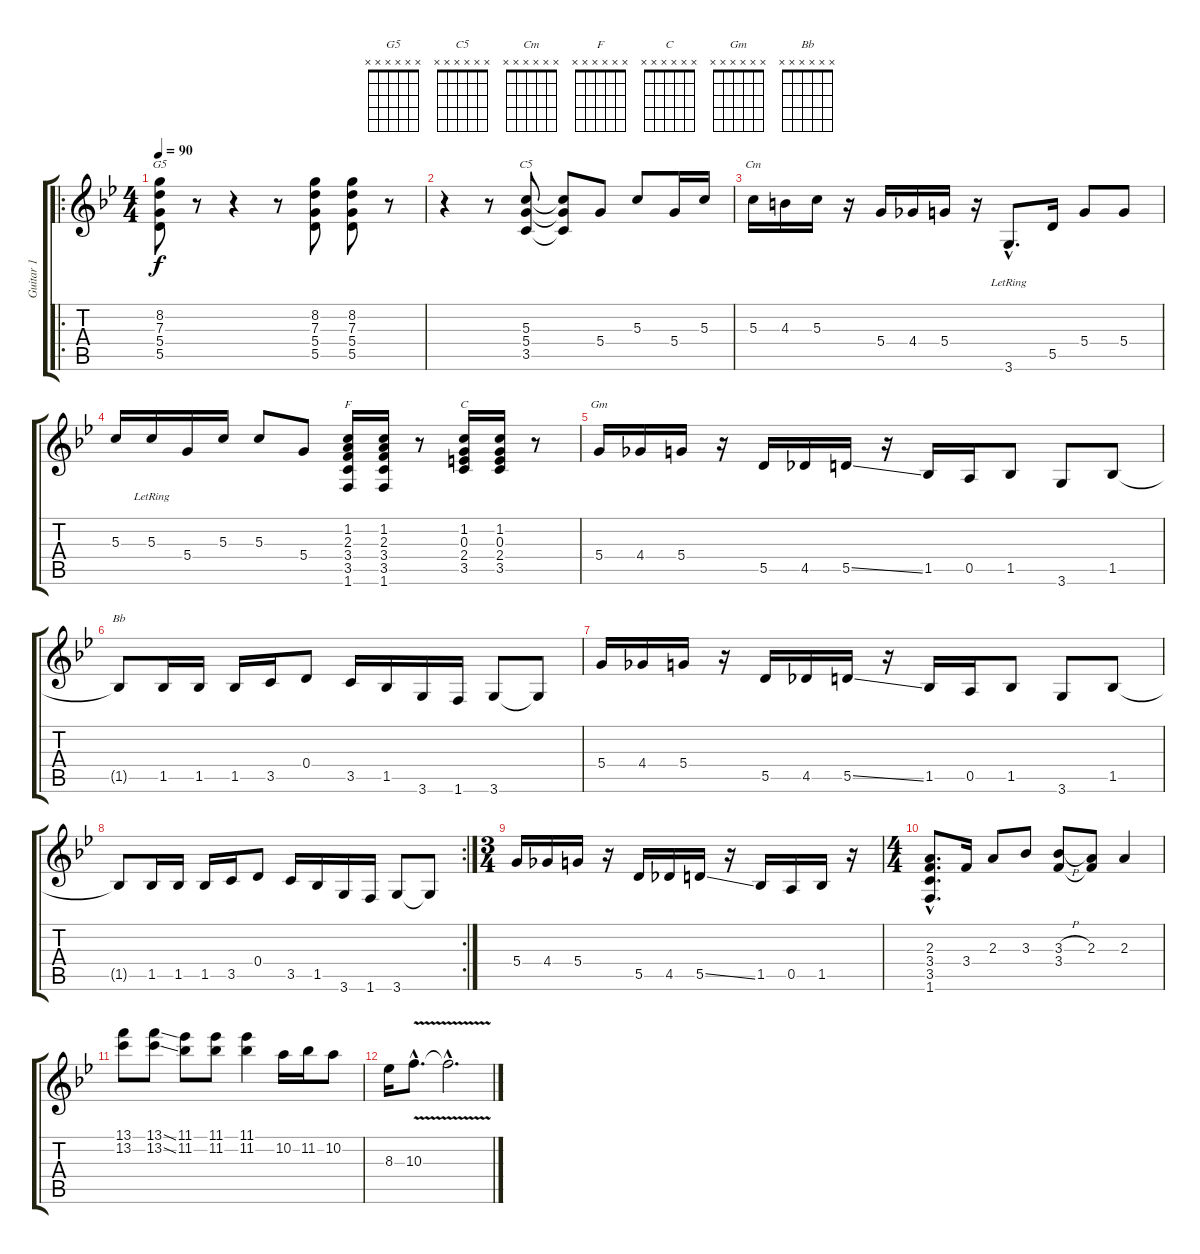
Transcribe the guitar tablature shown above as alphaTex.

\track ("Guitar 1" "Guitar 1") {instrument overdrivenguitar}
\staff {score tabs}
\tuning (E4 B3 G3 D3 A2 E2) {hide}
\chord ("G5" x x x x x x)
\chord ("C5" x x x x x x)
\chord ("Cm" x x x x x x)
\chord ("F" x x x x x x)
\chord ("C" x x x x x x)
\chord ("Gm" x x x x x x)
\chord ("Bb" x x x x x x)
\ro
\ts (4 4)
\tempo 90
\clef g2
\ks bb
(8.2 7.3 5.4 5.5).8{ch "G5" dy f} r.8 r.4 r.8 (8.2 7.3 5.4 5.5).8 (8.2 7.3 5.4 5.5).8 r.8 |
r.4 r.8 (5.3 5.4 3.5).8{ch "C5"} (5.3{t} 5.4{t} 3.5{t}).8 5.4.8 5.3.8 5.4.16 5.3.16 |
5.3.16{ch "Cm"} 4.3.16 5.3.16 r.16 5.4.16 4.4.16 5.4.16 r.16 3.6{hac lr}.8{d} 5.5.16 5.4.8 5.4.8 |
5.3.16 5.3{lr}.16 5.4.16 5.3.16 5.3.8 5.4.8 (1.2 2.3 3.4 3.5 1.6).16{ch "F"} (1.2 2.3 3.4 3.5 1.6).16 r.8 (1.2 0.3 2.4 3.5).16{ch "C"} (1.2 0.3 2.4 3.5).16 r.8 |
5.4.16{ch "Gm"} 4.4.16 5.4.16 r.16 5.5.16 4.5.16 5.5{ss}.16 r.16 1.5.16 0.5.16 1.5.8 3.6.8 1.5.8 |
1.5{t}.8{ch "Bb"} 1.5.16 1.5.16 1.5.16 3.5.16 0.4.8 3.5.16 1.5.16 3.6.16 1.6.16 3.6.8 3.6{t}.8 |
5.4.16 4.4.16 5.4.16 r.16 5.5.16 4.5.16 5.5{ss}.16 r.16 1.5.16 0.5.16 1.5.8 3.6.8 1.5.8 |
\rc 2
1.5{t}.8 1.5.16 1.5.16 1.5.16 3.5.16 0.4.8 3.5.16 1.5.16 3.6.16 1.6.16 3.6.8 3.6{t}.8 |
\ts (3 4)
5.4.16 4.4.16 5.4.16 r.16 5.5.16 4.5.16 5.5{ss}.16 r.16 1.5.16 0.5.16 1.5.16 r.16 |
\ts (4 4)
(2.3{hac} 3.4{hac} 3.5{hac} 1.6{hac}).8{d} 3.4.16 2.3.8 3.3.8 (3.3{h} 3.4).8 (2.3 3.4{t}).8 2.3.4 |
(13.1 13.2).8{volume 10 instrument overdrivenguitar} (13.1{ss} 13.2{ss}).8 (11.1 11.2).8{volume 8 instrument overdrivenguitar} (11.1 11.2).8 (11.1 11.2).4 10.2.16{volume 6 instrument overdrivenguitar} 11.2.16 10.2.8 |
8.3.16 10.3{v hac}.8{d} 10.3{hac t}.2{d}
